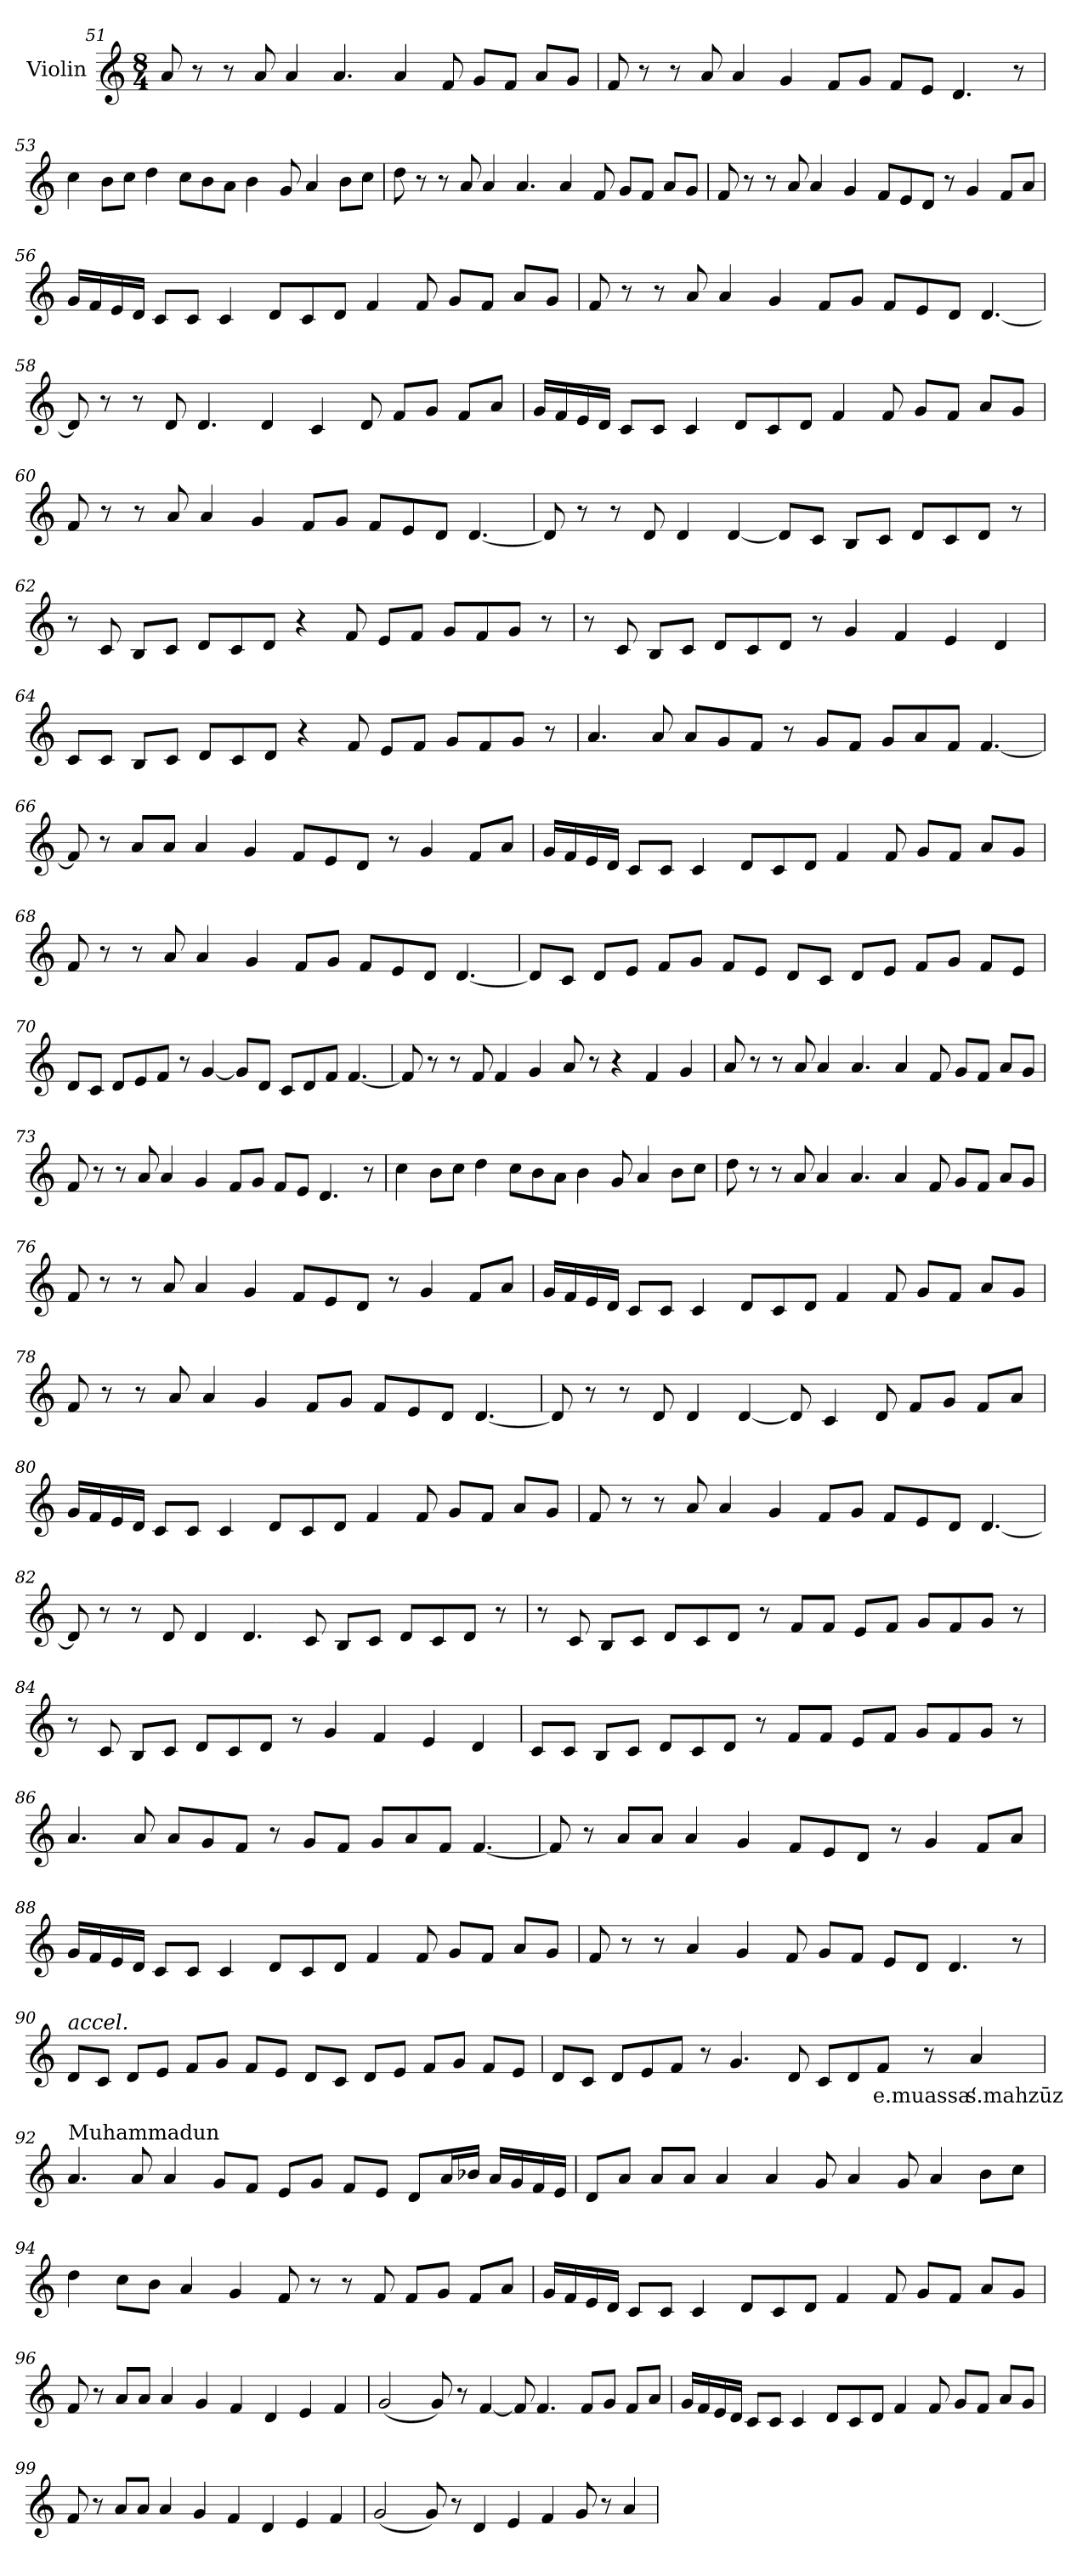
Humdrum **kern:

**kern	**text
*part1	*part1
*staff1	*staff1
*I"Violin	*
*clefG2	*
*k[]	*
*M8/4	*
=51	=51
8a/	.
8r	.
8r	.
8a/	.
4a/	.
4.a/	.
4a/	.
8f/	.
8g/L	.
8f/J	.
8a/L	.
8g/J	.
!!LO:LB:g=z
=52	=52
8f/	.
8r	.
8r	.
8a/	.
4a/	.
4g/	.
8f/L	.
8g/J	.
8f/L	.
8e/J	.
4.d/	.
8r	.
!!LO:LB:g=z
=53	=53
4cc\	.
8b\L	.
8cc\J	.
4dd\	.
8cc\L	.
8b\	.
8a\J	.
4b\	.
8g/	.
4a/	.
8b\L	.
8cc\J	.
=54	=54
8dd\	.
8r	.
8r	.
8a/	.
4a/	.
4.a/	.
4a/	.
8f/	.
8g/L	.
8f/J	.
8a/L	.
8g/J	.
!!LO:LB:g=z
=55	=55
8f/	.
8r	.
8r	.
8a/	.
4a/	.
4g/	.
8f/L	.
8e/	.
8d/J	.
8r	.
4g/	.
8f/L	.
8a/J	.
=56	=56
16g/LL	.
16f/	.
16e/	.
16d/JJ	.
8c/L	.
8c/J	.
4c/	.
8d/L	.
8c/	.
8d/J	.
4f/	.
8f/	.
8g/L	.
8f/J	.
8a/L	.
8g/J	.
!!LO:LB:g=z
=57	=57
8f/	.
8r	.
8r	.
8a/	.
4a/	.
4g/	.
8f/L	.
8g/J	.
8f/L	.
8e/	.
8d/J	.
[4.d/	.
=58	=58
8d/]	.
8r	.
8r	.
8d/	.
4.d/	.
4d/	.
4c/	.
8d/	.
8f/L	.
8g/J	.
8f/L	.
8a/J	.
!!LO:LB:g=z
=59	=59
16g/LL	.
16f/	.
16e/	.
16d/JJ	.
8c/L	.
8c/J	.
4c/	.
8d/L	.
8c/	.
8d/J	.
4f/	.
8f/	.
8g/L	.
8f/J	.
8a/L	.
8g/J	.
=60	=60
8f/	.
8r	.
8r	.
8a/	.
4a/	.
4g/	.
8f/L	.
8g/J	.
8f/L	.
8e/	.
8d/J	.
[4.d/	.
!!LO:LB:g=z
=61	=61
8d/]	.
8r	.
8r	.
8d/	.
4d/	.
[4d/	.
8d/L]	.
8c/J	.
8B/L	.
8c/J	.
8d/L	.
8c/	.
8d/J	.
8r	.
=62	=62
8r	.
8c/	.
8B/L	.
8c/J	.
8d/L	.
8c/	.
8d/J	.
4r	.
8f/	.
8e/L	.
8f/J	.
8g/L	.
8f/	.
8g/J	.
8r	.
!!LO:PB:g=z
=63	=63
8r	.
8c/	.
8B/L	.
8c/J	.
8d/L	.
8c/	.
8d/J	.
8r	.
4g/	.
4f/	.
4e/	.
4d/	.
=64	=64
8c/L	.
8c/J	.
8B/L	.
8c/J	.
8d/L	.
8c/	.
8d/J	.
4r	.
8f/	.
8e/L	.
8f/J	.
8g/L	.
8f/	.
8g/J	.
8r	.
!!LO:LB:g=z
=65	=65
4.a/	.
8a/	.
8a/L	.
8g/	.
8f/J	.
8r	.
8g/L	.
8f/J	.
8g/L	.
8a/	.
8f/J	.
[4.f/	.
=66	=66
8f/]	.
8r	.
8a/L	.
8a/J	.
4a/	.
4g/	.
8f/L	.
8e/	.
8d/J	.
8r	.
4g/	.
8f/L	.
8a/J	.
!!LO:LB:g=z
=67	=67
16g/LL	.
16f/	.
16e/	.
16d/JJ	.
8c/L	.
8c/J	.
4c/	.
8d/L	.
8c/	.
8d/J	.
4f/	.
8f/	.
8g/L	.
8f/J	.
8a/L	.
8g/J	.
=68	=68
8f/	.
8r	.
8r	.
8a/	.
4a/	.
4g/	.
8f/L	.
8g/J	.
8f/L	.
8e/	.
8d/J	.
[4.d/	.
!!LO:LB:g=z
=69	=69
8d/L]	.
8c/J	.
8d/L	.
8e/J	.
8f/L	.
8g/J	.
8f/L	.
8e/J	.
8d/L	.
8c/J	.
8d/L	.
8e/J	.
8f/L	.
8g/J	.
8f/L	.
8e/J	.
=70	=70
8d/L	.
8c/J	.
8d/L	.
8e/	.
8f/J	.
8r	.
[4g/	.
8g/L]	.
8d/J	.
8c/L	.
8d/	.
8f/J	.
[4.f/	.
!!LO:LB:g=z
=71	=71
8f/]	.
8r	.
8r	.
8f/	.
4f/	.
4g/	.
8a/	.
8r	.
4r	.
4f/	.
4g/	.
=72	=72
8a/	.
8r	.
8r	.
8a/	.
4a/	.
4.a/	.
4a/	.
8f/	.
8g/L	.
8f/J	.
8a/L	.
8g/J	.
!!LO:LB:g=z
=73	=73
8f/	.
8r	.
8r	.
8a/	.
4a/	.
4g/	.
8f/L	.
8g/J	.
8f/L	.
8e/J	.
4.d/	.
8r	.
!!LO:LB:g=z
=74	=74
4cc\	.
8b\L	.
8cc\J	.
4dd\	.
8cc\L	.
8b\	.
8a\J	.
4b\	.
8g/	.
4a/	.
8b\L	.
8cc\J	.
=75	=75
8dd\	.
8r	.
8r	.
8a/	.
4a/	.
4.a/	.
4a/	.
8f/	.
8g/L	.
8f/J	.
8a/L	.
8g/J	.
!!LO:LB:g=z
=76	=76
8f/	.
8r	.
8r	.
8a/	.
4a/	.
4g/	.
8f/L	.
8e/	.
8d/J	.
8r	.
4g/	.
8f/L	.
8a/J	.
=77	=77
16g/LL	.
16f/	.
16e/	.
16d/JJ	.
8c/L	.
8c/J	.
4c/	.
8d/L	.
8c/	.
8d/J	.
4f/	.
8f/	.
8g/L	.
8f/J	.
8a/L	.
8g/J	.
!!LO:PB:g=z
=78	=78
8f/	.
8r	.
8r	.
8a/	.
4a/	.
4g/	.
8f/L	.
8g/J	.
8f/L	.
8e/	.
8d/J	.
[4.d/	.
=79	=79
8d/]	.
8r	.
8r	.
8d/	.
4d/	.
[4d/	.
8d/]	.
4c/	.
8d/	.
8f/L	.
8g/J	.
8f/L	.
8a/J	.
!!LO:LB:g=z
=80	=80
16g/LL	.
16f/	.
16e/	.
16d/JJ	.
8c/L	.
8c/J	.
4c/	.
8d/L	.
8c/	.
8d/J	.
4f/	.
8f/	.
8g/L	.
8f/J	.
8a/L	.
8g/J	.
=81	=81
8f/	.
8r	.
8r	.
8a/	.
4a/	.
4g/	.
8f/L	.
8g/J	.
8f/L	.
8e/	.
8d/J	.
[4.d/	.
!!LO:LB:g=z
=82	=82
8d/]	.
8r	.
8r	.
8d/	.
4d/	.
4.d/	.
8c/	.
8B/L	.
8c/J	.
8d/L	.
8c/	.
8d/J	.
8r	.
=83	=83
8r	.
8c/	.
8B/L	.
8c/J	.
8d/L	.
8c/	.
8d/J	.
8r	.
8f/L	.
8f/J	.
8e/L	.
8f/J	.
8g/L	.
8f/	.
8g/J	.
8r	.
!!LO:LB:g=z
=84	=84
8r	.
8c/	.
8B/L	.
8c/J	.
8d/L	.
8c/	.
8d/J	.
8r	.
4g/	.
4f/	.
4e/	.
4d/	.
=85	=85
8c/L	.
8c/J	.
8B/L	.
8c/J	.
8d/L	.
8c/	.
8d/J	.
8r	.
8f/L	.
8f/J	.
8e/L	.
8f/J	.
8g/L	.
8f/	.
8g/J	.
8r	.
!!LO:LB:g=z
=86	=86
4.a/	.
8a/	.
8a/L	.
8g/	.
8f/J	.
8r	.
8g/L	.
8f/J	.
8g/L	.
8a/	.
8f/J	.
[4.f/	.
=87	=87
8f/]	.
8r	.
8a/L	.
8a/J	.
4a/	.
4g/	.
8f/L	.
8e/	.
8d/J	.
8r	.
4g/	.
8f/L	.
8a/J	.
!!LO:LB:g=z
=88	=88
16g/LL	.
16f/	.
16e/	.
16d/JJ	.
8c/L	.
8c/J	.
4c/	.
8d/L	.
8c/	.
8d/J	.
4f/	.
8f/	.
8g/L	.
8f/J	.
8a/L	.
8g/J	.
=89	=89
8f/	.
8r	.
8r	.
4a/	.
4g/	.
8f/	.
8g/L	.
8f/J	.
8e/L	.
8d/J	.
4.d/	.
8r	.
!!LO:LB:g=z
=90	=90
!LO:TX:a:i:t=accel.	!
8d/L	.
8c/J	.
8d/L	.
8e/J	.
8f/L	.
8g/J	.
8f/L	.
8e/J	.
8d/L	.
8c/J	.
8d/L	.
8e/J	.
8f/L	.
8g/J	.
8f/L	.
8e/J	.
=91	=91
8d/L	.
8c/J	.
8d/L	.
8e/	.
8f/J	.
8r	.
4.g/	.
8d/	.
8c/L	.
8d/	.
!	!LO:LY:b
8f/J	e.muassa‘
8r	.
!	!LO:LY:b
4a/	s.mahzūz
!!LO:LB:g=z
=92	=92
*MM95	*
!LO:TX:a:t=Muhammadun	!
4.a/	.
8a/	.
4a/	.
8g/L	.
8f/J	.
8e/L	.
8g/J	.
8f/L	.
8e/J	.
8d/L	.
16a/L	.
16b-X/JJ	.
16a/LL	.
16g/	.
16f/	.
16e/JJ	.
=93	=93
8d/L	.
8a/J	.
8a/L	.
8a/J	.
4a/	.
4a/	.
8g/	.
4a/	.
8g/	.
4a/	.
8b\L	.
8cc\J	.
!!LO:PB:g=z
=94	=94
4dd\	.
8cc\L	.
8b\J	.
4a/	.
4g/	.
8f/	.
8r	.
8r	.
8f/	.
8f/L	.
8g/J	.
8f/L	.
8a/J	.
=95	=95
16g/LL	.
16f/	.
16e/	.
16d/JJ	.
8c/L	.
8c/J	.
4c/	.
8d/L	.
8c/	.
8d/J	.
4f/	.
8f/	.
8g/L	.
8f/J	.
8a/L	.
8g/J	.
!!LO:LB:g=z
=96	=96
8f/	.
8r	.
8a/L	.
8a/J	.
4a/	.
4g/	.
4f/	.
4d/	.
4e/	.
4f/	.
=97	=97
(<2g/	.
8g/)	.
8r	.
[4f/	.
8f/]	.
4.f/	.
8f/L	.
8g/J	.
8f/L	.
8a/J	.
!!LO:LB:g=z
=98	=98
16g/LL	.
16f/	.
16e/	.
16d/JJ	.
8c/L	.
8c/J	.
4c/	.
8d/L	.
8c/	.
8d/J	.
4f/	.
8f/	.
8g/L	.
8f/J	.
8a/L	.
8g/J	.
=99	=99
8f/	.
8r	.
8a/L	.
8a/J	.
4a/	.
4g/	.
4f/	.
4d/	.
4e/	.
4f/	.
!!LO:LB:g=z
=100	=100
(<2g/	.
8g/)	.
8r	.
4d/	.
4e/	.
4f/	.
8g/	.
8r	.
4a/	.
=	=
*-	*-
